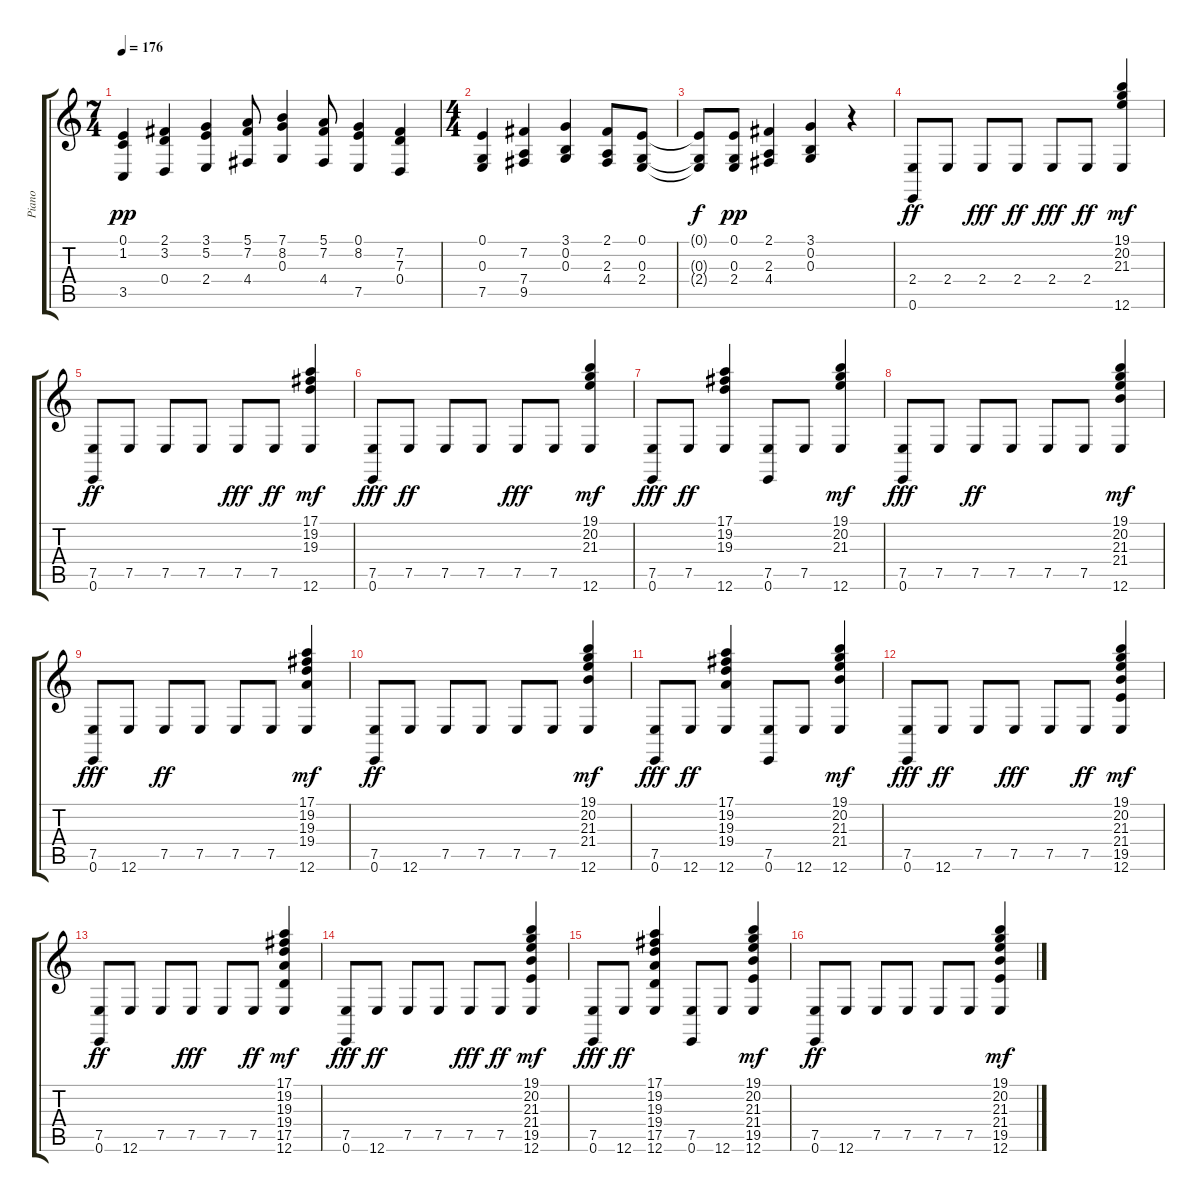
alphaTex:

\track ("Piano" "Piano") {instrument acousticgrandpiano}
\staff {score tabs}
\tuning (E4 B3 G3 D3 A2 E2) {hide}
\ts (7 4)
\tempo 176
\clef g2
\ks c
(0.1 1.2 3.5).4{dy pp} (2.1 3.2 0.4).4 (3.1 5.2 2.4).4 (5.1 7.2 4.4).8 (7.1 8.2 0.3).4 (5.1 7.2 4.4).8 (0.1 8.2 7.5).4 (7.2 7.3 0.4).4 |
\ts (4 4)
(0.1 0.3 7.5).4 (7.2 7.4 9.5).4 (3.1 0.2 0.3).4 (2.1 2.3 4.4).8 (0.1 0.3 2.4).8 |
(0.1{t} 0.3{t} 2.4{t}).8{dy f} (0.1 0.3 2.4).8{dy pp} (2.1 2.3 4.4).4 (3.1 0.2 0.3).4 r.4 |
(2.4 0.6).8{dy ff} 2.4.8 2.4.8{dy fff} 2.4.8{dy ff} 2.4.8{dy fff} 2.4.8{dy ff} (19.1 20.2 21.3 12.6).4{dy mf} |
(7.5 0.6).8{dy ff} 7.5.8 7.5.8 7.5.8 7.5.8{dy fff} 7.5.8{dy ff} (17.1 19.2 19.3 12.6).4{dy mf} |
(7.5 0.6).8{dy fff} 7.5.8{dy ff} 7.5.8 7.5.8 7.5.8{dy fff} 7.5.8 (19.1 20.2 21.3 12.6).4{dy mf} |
(7.5 0.6).8{dy fff} 7.5.8{dy ff} (17.1 19.2 19.3 12.6).4 (7.5 0.6).8 7.5.8 (19.1 20.2 21.3 12.6).4{dy mf} |
(7.5 0.6).8{dy fff} 7.5.8 7.5.8{dy ff} 7.5.8 7.5.8 7.5.8 (19.1 20.2 21.3 21.4 12.6).4{dy mf} |
(7.5 0.6).8{dy fff} 12.6.8 7.5.8{dy ff} 7.5.8 7.5.8 7.5.8 (17.1 19.2 19.3 19.4 12.6).4{dy mf} |
(7.5 0.6).8{dy ff} 12.6.8 7.5.8 7.5.8 7.5.8 7.5.8 (19.1 20.2 21.3 21.4 12.6).4{dy mf} |
(7.5 0.6).8{dy fff} 12.6.8{dy ff} (17.1 19.2 19.3 19.4 12.6).4 (7.5 0.6).8 12.6.8 (19.1 20.2 21.3 21.4 12.6).4{dy mf} |
(7.5 0.6).8{dy fff} 12.6.8{dy ff} 7.5.8 7.5.8{dy fff} 7.5.8 7.5.8{dy ff} (19.1 20.2 21.3 21.4 19.5 12.6).4{dy mf} |
(7.5 0.6).8{dy ff} 12.6.8 7.5.8 7.5.8{dy fff} 7.5.8 7.5.8{dy ff} (17.1 19.2 19.3 19.4 17.5 12.6).4{dy mf} |
(7.5 0.6).8{dy fff} 12.6.8{dy ff} 7.5.8 7.5.8 7.5.8{dy fff} 7.5.8{dy ff} (19.1 20.2 21.3 21.4 19.5 12.6).4{dy mf} |
(7.5 0.6).8{dy fff} 12.6.8{dy ff} (17.1 19.2 19.3 19.4 17.5 12.6).4 (7.5 0.6).8 12.6.8 (19.1 20.2 21.3 21.4 19.5 12.6).4{dy mf} |
(7.5 0.6).8{dy ff} 12.6.8 7.5.8 7.5.8 7.5.8 7.5.8 (19.1 20.2 21.3 21.4 19.5 12.6).4{dy mf}
